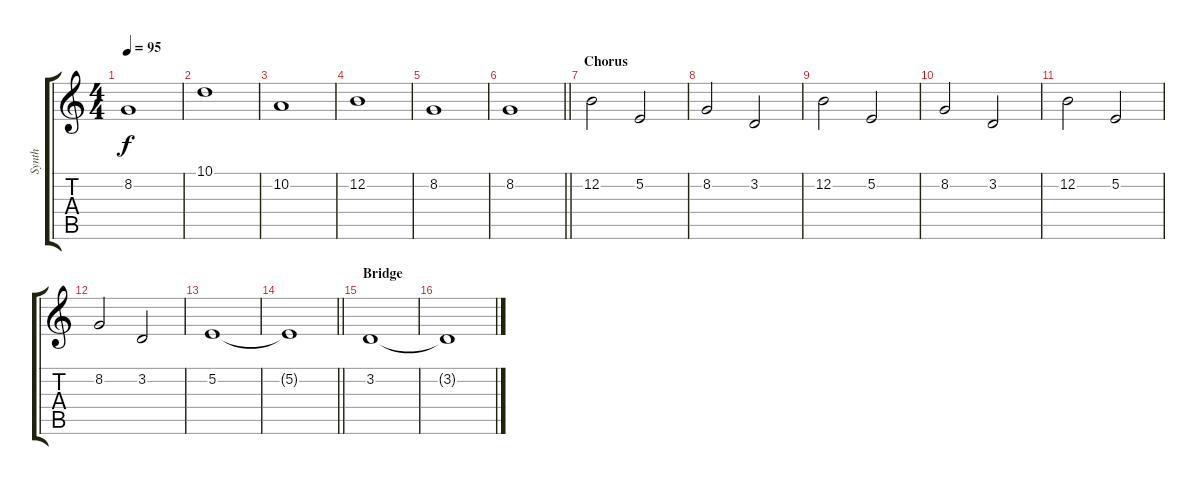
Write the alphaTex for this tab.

\track ("Synth" "Synth") {instrument stringensemble1}
\staff {score tabs}
\tuning (E4 B3 G3 D3 A2 E2) {hide}
\ts (4 4)
\tempo 95
\clef g2
\ks c
8.2.1{dy f} |
10.1.1 |
10.2.1 |
12.2.1 |
8.2.1 |
\barLineRight lightlight
8.2.1 |
\section ("" "Chorus")
12.2.2 5.2.2 |
8.2.2 3.2.2 |
12.2.2 5.2.2 |
8.2.2 3.2.2 |
12.2.2 5.2.2 |
8.2.2 3.2.2 |
5.2.1 |
\barLineRight lightlight
5.2{t}.1 |
\section ("" "Bridge")
3.2.1 |
3.2{t}.1
